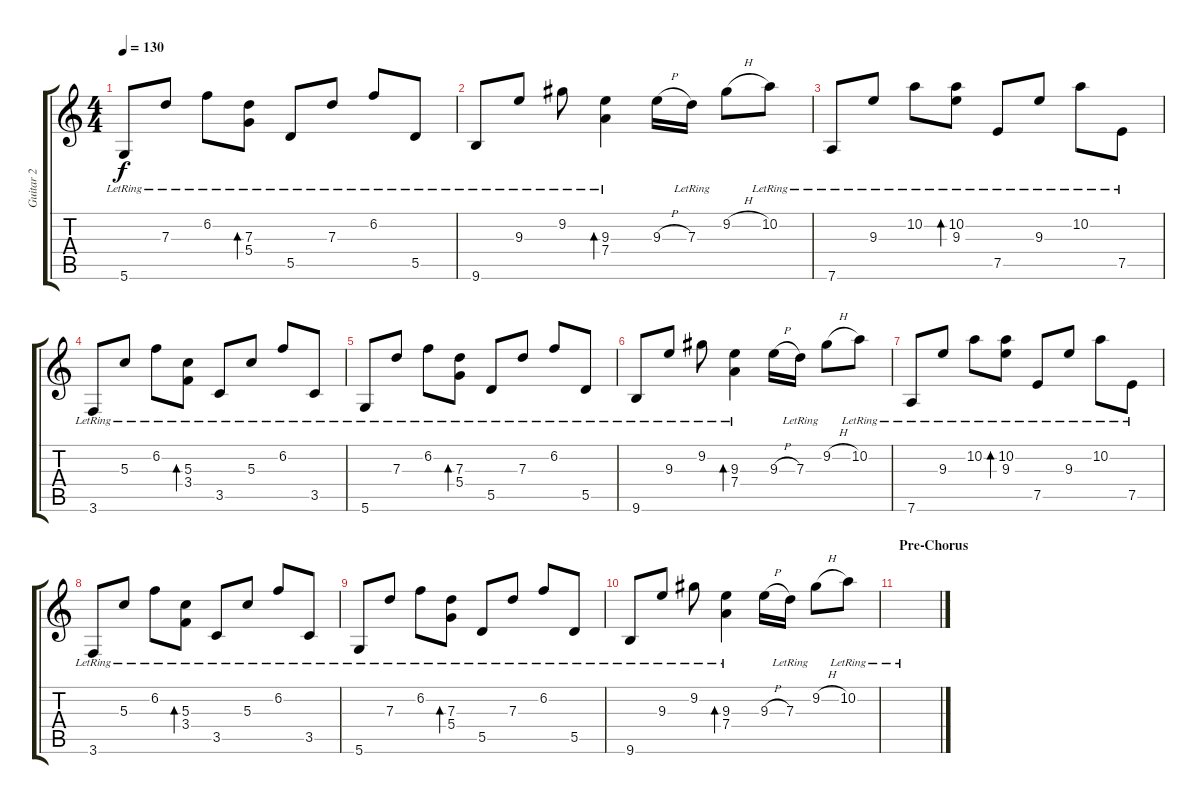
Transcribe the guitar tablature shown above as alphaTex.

\track ("Guitar 2" "Guitar 2") {instrument electricguitarclean}
\staff {score tabs}
\tuning (E4 B3 G3 D3 A2 D2) {hide}
\ts (4 4)
\tempo 130
\clef g2
\ks c
5.6{lr}.8{dy f} 7.3{lr}.8 6.2{lr}.8 (7.3{lr} 5.4{lr}).8{bd 60} 5.5{lr}.8 7.3{lr}.8 6.2{lr}.8 5.5{lr}.8 |
9.6{lr}.8 9.3{lr}.8 9.2{lr}.8 (9.3{lr} 7.4{lr}).4{bd 60} 9.3{h}.16 7.3{lr}.16 9.2{h}.8 10.2{lr}.8 |
7.6{lr}.8 9.3{lr}.8 10.2{lr}.8 (10.2{lr} 9.3{lr}).8{bd 60} 7.5{lr}.8 9.3{lr}.8 10.2{lr}.8 7.5{lr}.8 |
3.6{lr}.8 5.3{lr}.8 6.2{lr}.8 (5.3{lr} 3.4{lr}).8{bd 60} 3.5{lr}.8 5.3{lr}.8 6.2{lr}.8 3.5{lr}.8 |
5.6{lr}.8 7.3{lr}.8 6.2{lr}.8 (7.3{lr} 5.4{lr}).8{bd 60} 5.5{lr}.8 7.3{lr}.8 6.2{lr}.8 5.5{lr}.8 |
9.6{lr}.8 9.3{lr}.8 9.2{lr}.8 (9.3{lr} 7.4{lr}).4{bd 60} 9.3{h}.16 7.3{lr}.16 9.2{h}.8 10.2{lr}.8 |
\section ("" "")
7.6{lr}.8 9.3{lr}.8 10.2{lr}.8 (10.2{lr} 9.3{lr}).8{bd 60} 7.5{lr}.8 9.3{lr}.8 10.2{lr}.8 7.5{lr}.8 |
3.6{lr}.8 5.3{lr}.8 6.2{lr}.8 (5.3{lr} 3.4{lr}).8{bd 60} 3.5{lr}.8 5.3{lr}.8 6.2{lr}.8 3.5{lr}.8 |
5.6{lr}.8 7.3{lr}.8 6.2{lr}.8 (7.3{lr} 5.4{lr}).8{bd 60} 5.5{lr}.8 7.3{lr}.8 6.2{lr}.8 5.5{lr}.8 |
9.6{lr}.8 9.3{lr}.8 9.2{lr}.8 (9.3{lr} 7.4{lr}).4{bd 60} 9.3{h}.16 7.3{lr}.16 9.2{h}.8 10.2{lr}.8 |
\section ("" "Pre-Chorus")
